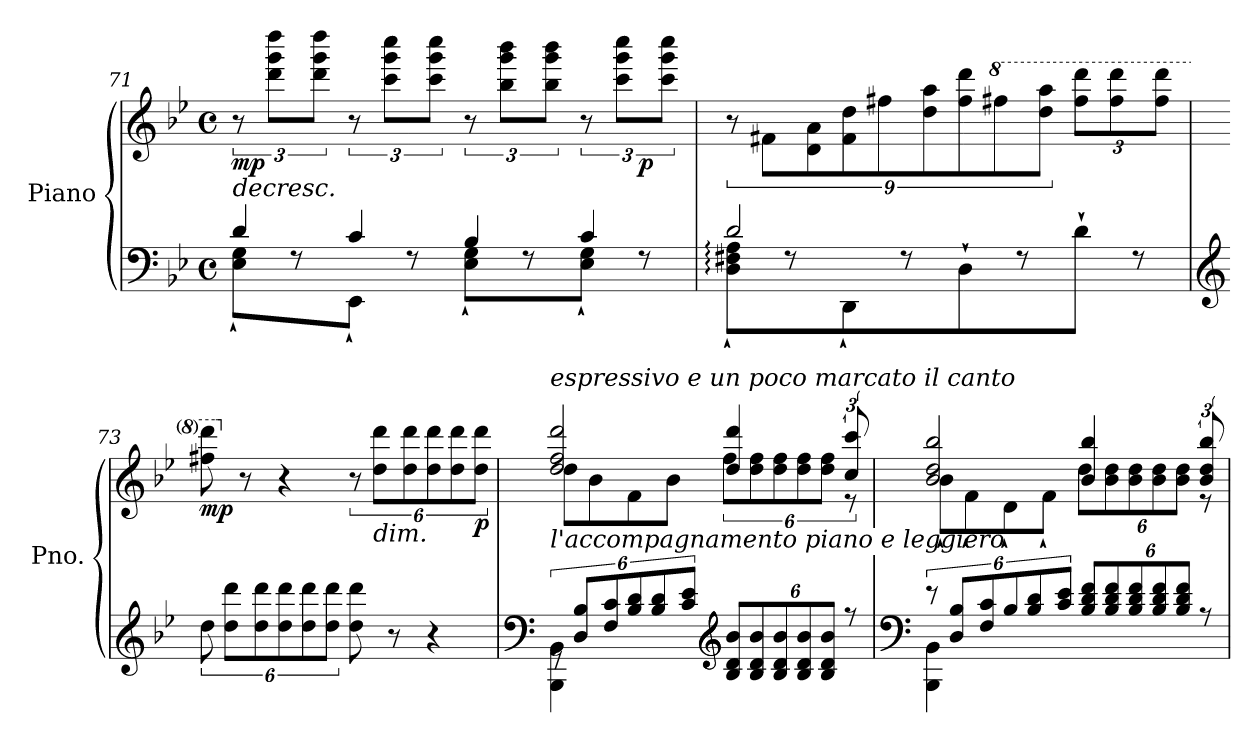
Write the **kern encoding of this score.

**kern	**kern	**dynam
*part1	*part1	*part1
*staff2	*staff1	*staff1/2
*I"Piano	*	*
*I'Pno.	*	*
!!LO:LB:g=z
*clefF4	*clefG2	*
*k[b-e-]	*k[b-e-]	*
*M4/4	*M4/4	*
*met(c)	*met(c)	*
*MM100	*MM100	*
=71	=71	=71
*^	*	*
!	!	!	!LO:HP:b
!	!	!	!LO:DY:n=1:b
*	*	*^	*
4d/	8E-\` 8G\`L	12r	2..ryy	> mp
.	.	12ddd\ 12ggg\ 12dddd\L	.	.
.	8rF	.	.	.
.	.	12ddd\ 12ggg\ 12dddd\J	.	.
4c/	8EE-:`\J	12r	.	.
*	*	*MM95	*	*
.	.	12ccc\ 12ggg\ 12cccc\L	.	.
.	8rF	.	.	.
.	.	12ccc\ 12ggg\ 12cccc\J	.	.
4B-/	8E-\` 8G\`L	12r	.	.
*	*	*MM90	*	*
.	.	12bb-\ 12ggg\ 12bbb-\L	.	.
.	8rF	.	.	.
.	.	12bb-\ 12ggg\ 12bbb-\J	.	.
4c/	8E-\` 8G\`J	12r	.	.
*	*	*MM85	*	*
.	.	12ccc\ 12ggg\ 12cccc\L	.	.
!	!	!	!	!LO:DY:n=2:b
.	8rF	.	8ryy	p
.	.	12ccc\ 12ggg\ 12cccc\J	.	.
*	*	*v	*v	*
=72	=72	=72	=72
*	*	*MM100	*
2d/	8D\:` 8F#X\:` 8A\:`L	12r	.
.	.	12f#X\L	.
.	8rF	.	.
.	.	12d\ 12a\	.
*	*	*Xbrackettup	*
.	8DD`\	12f#\ 12dd\	.
*	*	*MM95	*
.	.	12ff#X\	.
.	8rF	.	.
.	.	12dd\ 12aa\	.
4ryy	8D`\	12ff#\ 12ddd\	.
*	*	*8va	*
.	.	12fff#X\	.
.	8rF	.	.
.	.	12ddd\ 12aaa\J	.
*	*	*MM90	*
4ryy	8d`\J	12fff#\ 12dddd\L	.
.	.	12fff#\ 12dddd\	.
.	8rF	.	.
.	.	12fff#\ 12dddd\J	.
*v	*v	*	*
!!LO:LB:g=z
=73	=73	=73
*clefG2	*	*
*	*MM87	*
!	!	!LO:DY:b
12dd\	8fff#X\ 8dddd\	mp
12dd\ 12ddd\L	.	.
*	*X8va	*
.	8r	.
12dd\ 12ddd\	.	.
*Xbrackettup	*	*
*	*MM84	*
12dd\ 12ddd\	4r	.
12dd\ 12ddd\	.	.
12dd\ 12ddd\J	.	.
*	*brackettup	*
8dd\ 8ddd\	12r	.
*	*MM81	*
!	!LO:TX:b:i:t=dim.	!
.	12dd\ 12ddd\L	]
8r	.	.
.	12dd\ 12ddd\	.
*	*Xbrackettup	*
*	*MM75	*
4r	12dd\ 12ddd\	.
.	12dd\ 12ddd\	.
!	!	!LO:DY:b
.	12dd\ 12ddd\J	p
=74	=74	=74
*clefF4	*	*
*^	*	*
*	*brackettup	*	*
*v	*v	*	*
*	*MM100	*
*^	*^	*
!	!	!LO:TX:a:i:t=espressivo e un poco marcato il canto	!	!
!LO:TX:a:i:t=l'accompagnamento piano e leggiero	!	!	!	!
4BBB-\ 4BB-\	12rGG	2dd/ 2ff/ 2ddd/	8dd\L	.
.	12D/ 12B-/L	.	.	.
.	.	.	8b-\	.
.	12F/ 12c/	.	.	.
*	*Xbrackettup	*	*	*
4rGGyy	12B-/ 12d/	.	8f\	.
.	12B-/ 12d/	.	.	.
.	.	.	8b-\J	.
.	12c/ 12e-/J	.	.	.
*clefG2	*	*	*	*
*	*	*MM90	*	*
2rffyy	12B-/ 12d/ 12b-/L	4dd/ 4ddd/	12ff\L	.
*	*	*MM95	*	*
.	12B-/ 12d/ 12b-/	.	12dd\ 12ff\	.
.	12B-/ 12d/ 12b-/	.	12dd\ 12ff\	.
*	*brackettup	*brackettup	*	*
.	12B-/ 12d/ 12b-/	6rffyy	12dd\ 12ff\	.
.	12B-/ 12d/ 12b-/J	.	12dd\ 12ff\J	.
.	12rff	12cc/ 12ccc/	12r	.
!!LO:PB:g=z	!!
=75	=75	=75	=75	=75
*clefF4	*	*	*	*
*	*	*MM100	*	*
4BBB-\ 4BB-\	12re	2b-/ 2dd/ 2bb-/	8b-`\L	.
.	12D/ 12B-/L	.	.	.
.	.	.	8f`\	.
.	12F/ 12c/	.	.	.
*	*Xbrackettup	*	*	*
4rGGyy	12B-/	.	8d`\	.
.	12B-/ 12d/	.	.	.
.	.	.	8f`\J	.
.	12c/ 12e-/J	.	.	.
*	*	*	*Xbrackettup	*
*	*	*MM90	*	*
2rGGyy	12B-/ 12d/ 12f/L	4b-/ 4bb-/	12dd\L	.
*	*	*MM95	*	*
.	12B-/ 12d/ 12f/	.	12b-\ 12dd\	.
.	12B-/ 12d/ 12f/	.	12b-\ 12dd\	.
*	*brackettup	*brackettup	*	*
.	12B-/ 12d/ 12f/	6rffyy	12b-\ 12dd\	.
.	12B-/ 12d/ 12f/J	.	12b-\ 12dd\J	.
.	12rA	12b-/ 12dd/ 12bb-/	12r	.
*v	*v	*	*	*
*	*v	*v	*
=	=	=
*-	*-	*-
